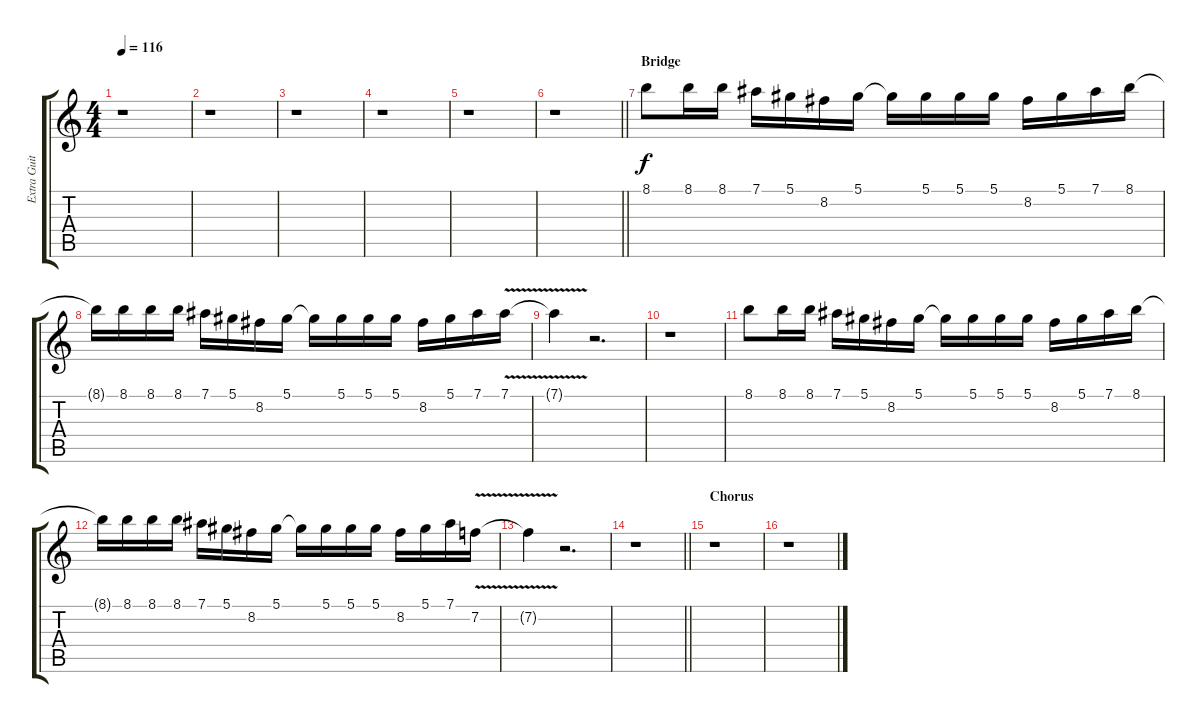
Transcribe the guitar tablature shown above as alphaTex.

\track ("Extra Guitar" "Extra Guit") {instrument distortionguitar}
\staff {score tabs}
\tuning (Eb4 Bb3 Gb3 Db3 Ab2 Eb2) {hide}
\ts (4 4)
\tempo 116
\clef g2
\ks c
r.1{dy f} |
r.1 |
r.1 |
r.1 |
r.1 |
\barLineRight lightlight
r.1 |
\section ("" "Bridge")
8.1.8 8.1.16 8.1.16 7.1.16 5.1.16 8.2.16 5.1.16 5.1{t}.16 5.1.16 5.1.16 5.1.16 8.2.16 5.1.16 7.1.16 8.1.16 |
8.1{t}.16 8.1.16 8.1.16 8.1.16 7.1.16 5.1.16 8.2.16 5.1.16 5.1{t}.16 5.1.16 5.1.16 5.1.16 8.2.16 5.1.16 7.1.16 7.1{v}.16 |
7.1{t}.4 r.2{d} |
r.1 |
8.1.8 8.1.16 8.1.16 7.1.16 5.1.16 8.2.16 5.1.16 5.1{t}.16 5.1.16 5.1.16 5.1.16 8.2.16 5.1.16 7.1.16 8.1.16 |
8.1{t}.16 8.1.16 8.1.16 8.1.16 7.1.16 5.1.16 8.2.16 5.1.16 5.1{t}.16 5.1.16 5.1.16 5.1.16 8.2.16 5.1.16 7.1.16 7.2{v}.16 |
7.2{t}.4 r.2{d} |
\barLineRight lightlight
r.1 |
\section ("" "Chorus")
r.1 |
r.1
